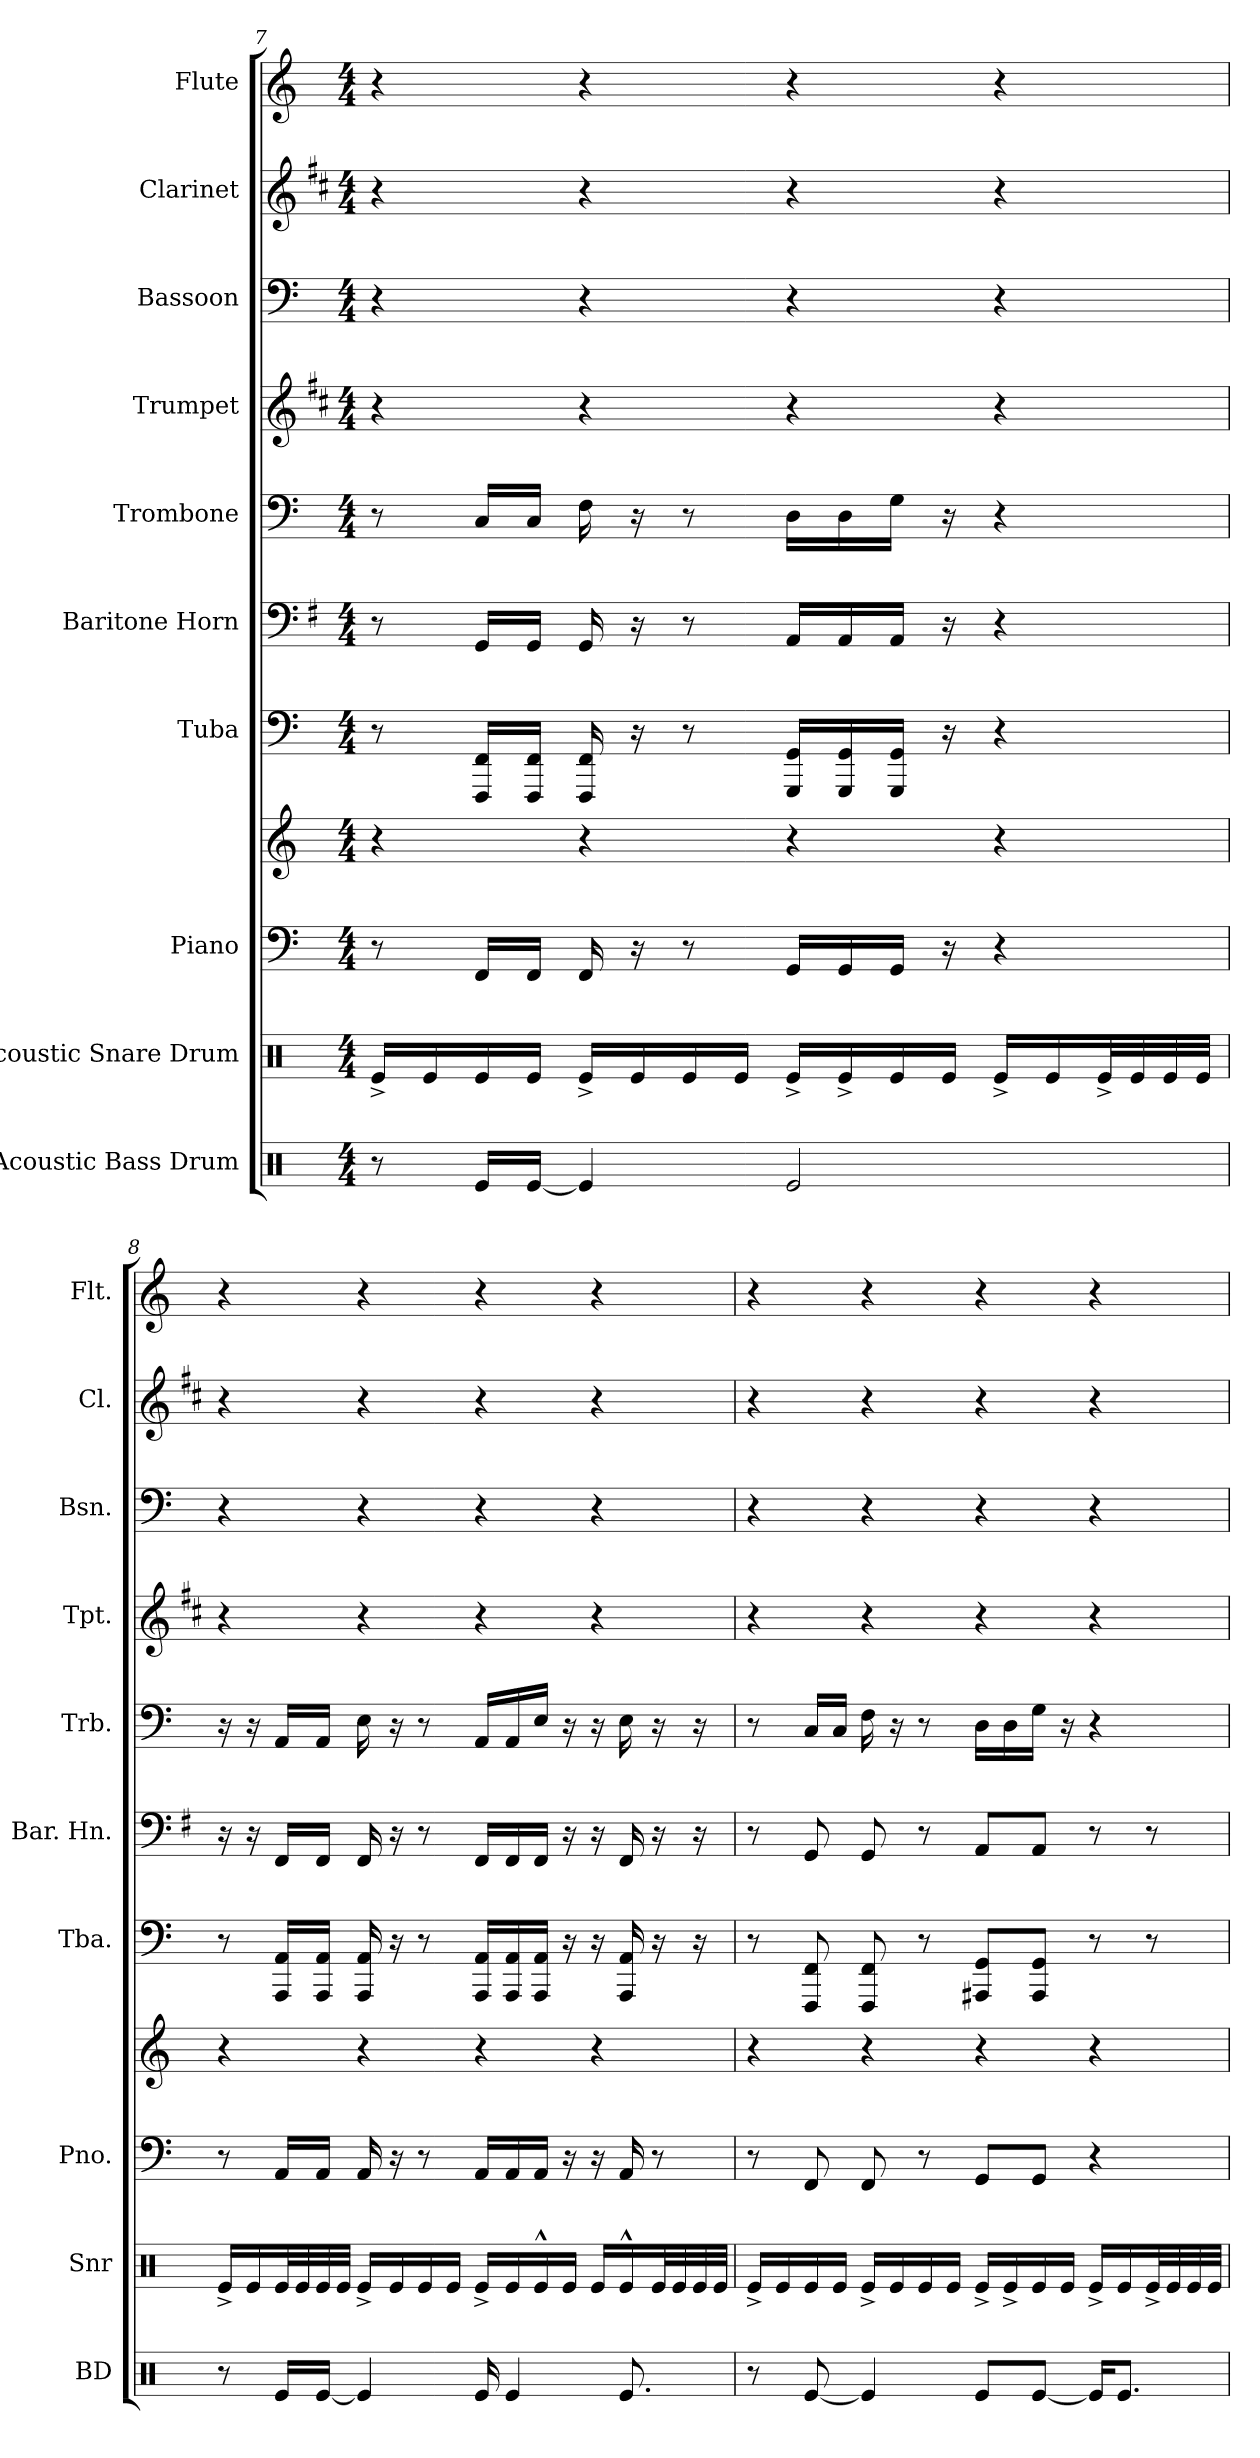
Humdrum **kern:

**kern	**kern	**kern	**kern	**kern	**kern	**kern	**kern	**kern	**kern	**kern
*part10	*part9	*part8	*part8	*part7	*part6	*part5	*part4	*part3	*part2	*part1
*staff11	*staff10	*staff9	*staff8	*staff7	*staff6	*staff5	*staff4	*staff3	*staff2	*staff1
*I"Acoustic Bass Drum	*I"Acoustic Snare Drum	*I"Piano	*	*I"Tuba	*I"Baritone Horn	*I"Trombone	*I"Trumpet	*I"Bassoon	*I"Clarinet	*I"Flute
*I'BD	*I'Snr	*I'Pno.	*	*I'Tba.	*I'Bar. Hn.	*I'Trb.	*I'Tpt.	*I'Bsn.	*I'Cl.	*I'Flt.
*clefX	*clefX	*clefF4	*clefG2	*clefF4	*clefF4	*clefF4	*clefG2	*clefF4	*clefG2	*clefG2
*	*	*	*	*	*ITrd4c7	*	*ITrd1c2	*	*ITrd1c2	*
*k[]	*k[]	*k[]	*k[]	*k[]	*k[]	*k[]	*k[]	*k[]	*k[]	*k[]
*M4/4	*M4/4	*M4/4	*M4/4	*M4/4	*M4/4	*M4/4	*M4/4	*M4/4	*M4/4	*M4/4
=7	=7	=7	=7	=7	=7	=7	=7	=7	=7	=7
8r	16Re^LL	8r	4r	8r	8r	8r	4r	4r	4r	4r
.	16Re	.	.	.	.	.	.	.	.	.
16ReLL	16Re	16FFLL	.	16FF 16FFFLL	16CCLL	16CLL	.	.	.	.
[16ReJJ	16ReJJ	16FFJJ	.	16FF 16FFFJJ	16CCJJ	16CJJ	.	.	.	.
4Re]	16Re^LL	16FF	4r	16FF 16FFF	16CC	16F	4r	4r	4r	4r
.	16Re	16r	.	16r	16r	16r	.	.	.	.
.	16Re	8r	.	8r	8r	8r	.	.	.	.
.	16ReJJ	.	.	.	.	.	.	.	.	.
2Re	16Re^LL	16GGLL	4r	16GG 16GGGLL	16DDLL	16DLL	4r	4r	4r	4r
.	16Re^	16GG	.	16GG 16GGG	16DD	16D	.	.	.	.
.	16Re	16GGJJ	.	16GG 16GGGJJ	16DDJJ	16GJJ	.	.	.	.
.	16ReJJ	16r	.	16r	16r	16r	.	.	.	.
.	16Re^LL	4r	4r	4r	4r	4r	4r	4r	4r	4r
.	16Re	.	.	.	.	.	.	.	.	.
.	32Re^L	.	.	.	.	.	.	.	.	.
.	32Re	.	.	.	.	.	.	.	.	.
.	32Re	.	.	.	.	.	.	.	.	.
.	32ReJJJ	.	.	.	.	.	.	.	.	.
=8	=8	=8	=8	=8	=8	=8	=8	=8	=8	=8
8r	16Re^LL	8r	4r	8r	16r	16r	4r	4r	4r	4r
.	16Re	.	.	.	16r	16r	.	.	.	.
16ReLL	32ReL	16AALL	.	16AA 16AAALL	16BBBLL	16AALL	.	.	.	.
.	32Re	.	.	.	.	.	.	.	.	.
[16ReJJ	32Re	16AAJJ	.	16AA 16AAAJJ	16BBBJJ	16AAJJ	.	.	.	.
.	32ReJJJ	.	.	.	.	.	.	.	.	.
4Re]	16Re^LL	16AA	4r	16AA 16AAA	16BBB	16E	4r	4r	4r	4r
.	16Re	16r	.	16r	16r	16r	.	.	.	.
.	16Re	8r	.	8r	8r	8r	.	.	.	.
.	16ReJJ	.	.	.	.	.	.	.	.	.
16Re	16Re^LL	16AALL	4r	16AA 16AAALL	16BBBLL	16AALL	4r	4r	4r	4r
4Re	16Re	16AA	.	16AA 16AAA	16BBB	16AA	.	.	.	.
.	16Re^^	16AAJJ	.	16AA 16AAAJJ	16BBBJJ	16EJJ	.	.	.	.
.	16ReJJ	16r	.	16r	16r	16r	.	.	.	.
.	16ReLL	16r	4r	16r	16r	16r	4r	4r	4r	4r
8.Re	16Re^^	16AA	.	16AA 16AAA	16BBB	16E	.	.	.	.
.	32ReL	8r	.	16r	16r	16r	.	.	.	.
.	32Re	.	.	.	.	.	.	.	.	.
.	32Re	.	.	16r	16r	16r	.	.	.	.
.	32ReJJJ	.	.	.	.	.	.	.	.	.
=9	=9	=9	=9	=9	=9	=9	=9	=9	=9	=9
8r	16Re^LL	8r	4r	8r	8r	8r	4r	4r	4r	4r
.	16Re	.	.	.	.	.	.	.	.	.
[8Re	16Re	8FF	.	8FF 8FFF	8CC	16CLL	.	.	.	.
.	16ReJJ	.	.	.	.	16CJJ	.	.	.	.
4Re]	16Re^LL	8FF	4r	8FF 8FFF	8CC	16F	4r	4r	4r	4r
.	16Re	.	.	.	.	16r	.	.	.	.
.	16Re	8r	.	8r	8r	8r	.	.	.	.
.	16ReJJ	.	.	.	.	.	.	.	.	.
8ReL	16Re^LL	8GGL	4r	8GG 8AAA#XL	8DDL	16DLL	4r	4r	4r	4r
.	16Re^	.	.	.	.	16D	.	.	.	.
[8ReJ	16Re	8GGJ	.	8GG 8AAA#J	8DDJ	16GJJ	.	.	.	.
.	16ReJJ	.	.	.	.	16r	.	.	.	.
16ReKL]	16Re^LL	4r	4r	8r	8r	4r	4r	4r	4r	4r
8.ReJ	16Re	.	.	.	.	.	.	.	.	.
.	32Re^L	.	.	8r	8r	.	.	.	.	.
.	32Re	.	.	.	.	.	.	.	.	.
.	32Re	.	.	.	.	.	.	.	.	.
.	32ReJJJ	.	.	.	.	.	.	.	.	.
=	=	=	=	=	=	=	=	=	=	=
*-	*-	*-	*-	*-	*-	*-	*-	*-	*-	*-
